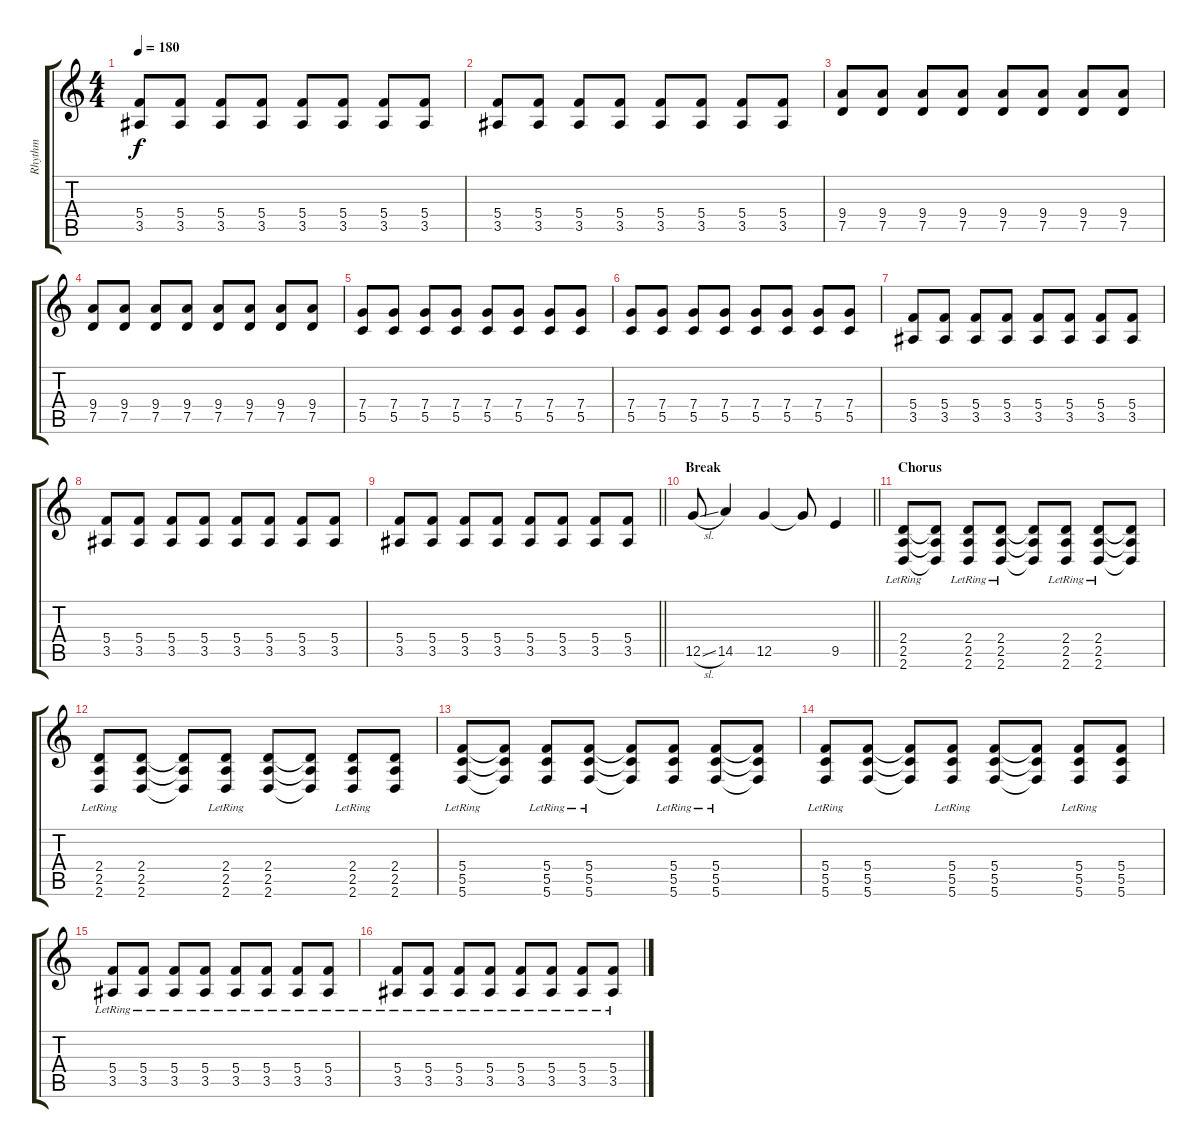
\track ("Rhythm" "Rhythm") {instrument distortionguitar}
\staff {score tabs}
\tuning (D4 A3 F3 C3 G2 C2) {hide}
\ts (4 4)
\tempo 180
\clef g2
\ks c
(5.4 3.5).8{dy f} (5.4 3.5).8 (5.4 3.5).8 (5.4 3.5).8 (5.4 3.5).8 (5.4 3.5).8 (5.4 3.5).8 (5.4 3.5).8 |
(5.4 3.5).8 (5.4 3.5).8 (5.4 3.5).8 (5.4 3.5).8 (5.4 3.5).8 (5.4 3.5).8 (5.4 3.5).8 (5.4 3.5).8 |
(9.4 7.5).8 (9.4 7.5).8 (9.4 7.5).8 (9.4 7.5).8 (9.4 7.5).8 (9.4 7.5).8 (9.4 7.5).8 (9.4 7.5).8 |
(9.4 7.5).8 (9.4 7.5).8 (9.4 7.5).8 (9.4 7.5).8 (9.4 7.5).8 (9.4 7.5).8 (9.4 7.5).8 (9.4 7.5).8 |
(7.4 5.5).8 (7.4 5.5).8 (7.4 5.5).8 (7.4 5.5).8 (7.4 5.5).8 (7.4 5.5).8 (7.4 5.5).8 (7.4 5.5).8 |
(7.4 5.5).8 (7.4 5.5).8 (7.4 5.5).8 (7.4 5.5).8 (7.4 5.5).8 (7.4 5.5).8 (7.4 5.5).8 (7.4 5.5).8 |
(5.4 3.5).8 (5.4 3.5).8 (5.4 3.5).8 (5.4 3.5).8 (5.4 3.5).8 (5.4 3.5).8 (5.4 3.5).8 (5.4 3.5).8 |
(5.4 3.5).8 (5.4 3.5).8 (5.4 3.5).8 (5.4 3.5).8 (5.4 3.5).8 (5.4 3.5).8 (5.4 3.5).8 (5.4 3.5).8 |
\barLineRight lightlight
(5.4 3.5).8 (5.4 3.5).8 (5.4 3.5).8 (5.4 3.5).8 (5.4 3.5).8 (5.4 3.5).8 (5.4 3.5).8 (5.4 3.5).8 |
\section ("" "Break")
\barLineRight lightlight
12.5{sl}.8 14.5.4 12.5.4 12.5{t}.8 9.5.4 |
\section ("" "Chorus")
(2.4{lr} 2.5{lr} 2.6{lr}).8 (2.4{t} 2.5{t} 2.6{t}).8 (2.4{lr} 2.5{lr} 2.6{lr}).8 (2.4{lr} 2.5{lr} 2.6{lr}).8 (2.4{t} 2.5{t} 2.6{t}).8 (2.4{lr} 2.5{lr} 2.6{lr}).8 (2.4{lr} 2.5{lr} 2.6{lr}).8 (2.4{t} 2.5{t} 2.6{t}).8 |
(2.4{lr} 2.5{lr} 2.6{lr}).8 (2.4 2.5 2.6).8 (2.4{t} 2.5{t} 2.6{t}).8 (2.4{lr} 2.5{lr} 2.6{lr}).8 (2.4 2.5 2.6).8 (2.4{t} 2.5{t} 2.6{t}).8 (2.4{lr} 2.5{lr} 2.6{lr}).8 (2.4 2.5 2.6).8 |
(5.4{lr} 5.5{lr} 5.6{lr}).8 (5.4{t} 5.5{t} 5.6{t}).8 (5.4{lr} 5.5{lr} 5.6{lr}).8 (5.4{lr} 5.5{lr} 5.6{lr}).8 (5.4{t} 5.5{t} 5.6{t}).8 (5.4{lr} 5.5{lr} 5.6{lr}).8 (5.4{lr} 5.5{lr} 5.6{lr}).8 (5.4{t} 5.5{t} 5.6{t}).8 |
(5.4{lr} 5.5{lr} 5.6{lr}).8 (5.4 5.5 5.6).8 (5.4{t} 5.5{t} 5.6{t}).8 (5.4{lr} 5.5{lr} 5.6{lr}).8 (5.4 5.5 5.6).8 (5.4{t} 5.5{t} 5.6{t}).8 (5.4{lr} 5.5{lr} 5.6{lr}).8 (5.4 5.5 5.6).8 |
(5.4{lr} 3.5{lr}).8 (5.4{lr} 3.5{lr}).8 (5.4{lr} 3.5{lr}).8 (5.4{lr} 3.5{lr}).8 (5.4{lr} 3.5{lr}).8 (5.4{lr} 3.5{lr}).8 (5.4{lr} 3.5{lr}).8 (5.4{lr} 3.5{lr}).8 |
(5.4{lr} 3.5{lr}).8 (5.4{lr} 3.5{lr}).8 (5.4{lr} 3.5{lr}).8 (5.4{lr} 3.5{lr}).8 (5.4{lr} 3.5{lr}).8 (5.4{lr} 3.5{lr}).8 (5.4{lr} 3.5{lr}).8 (5.4{lr} 3.5{lr}).8
